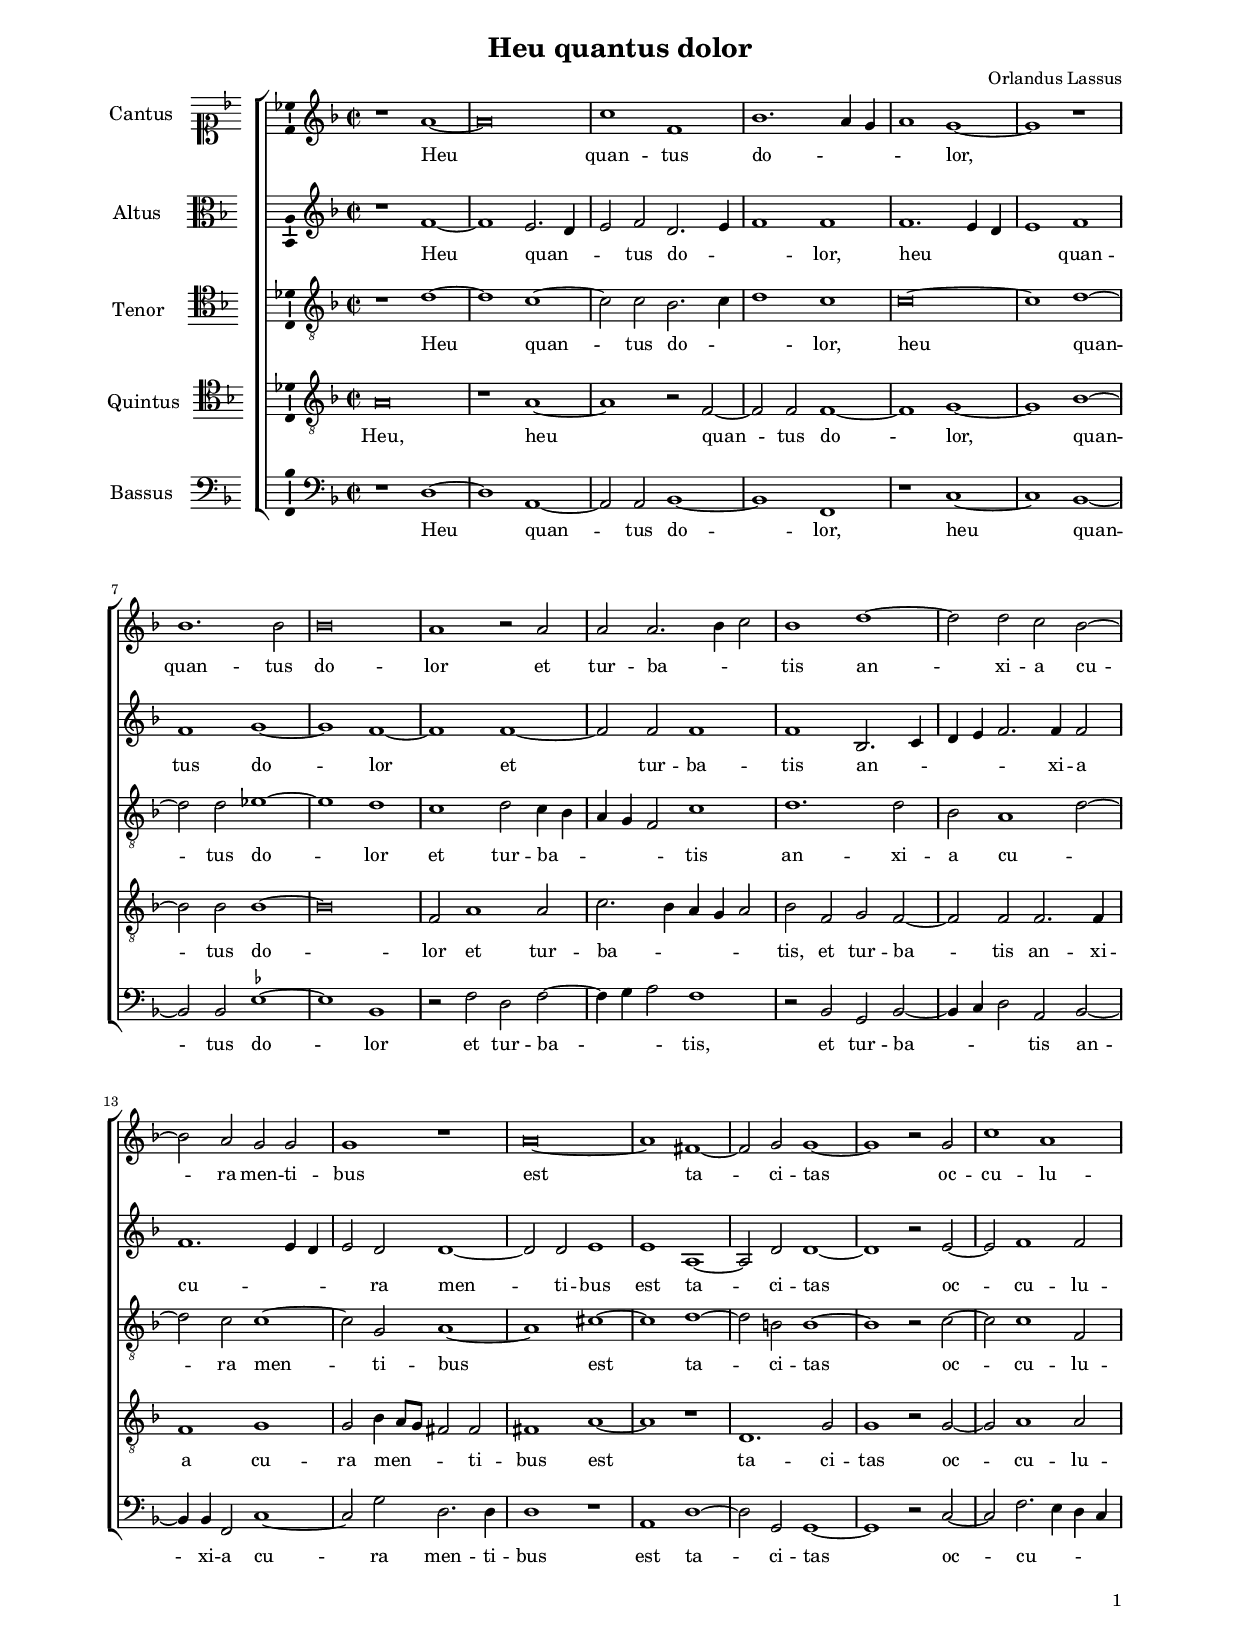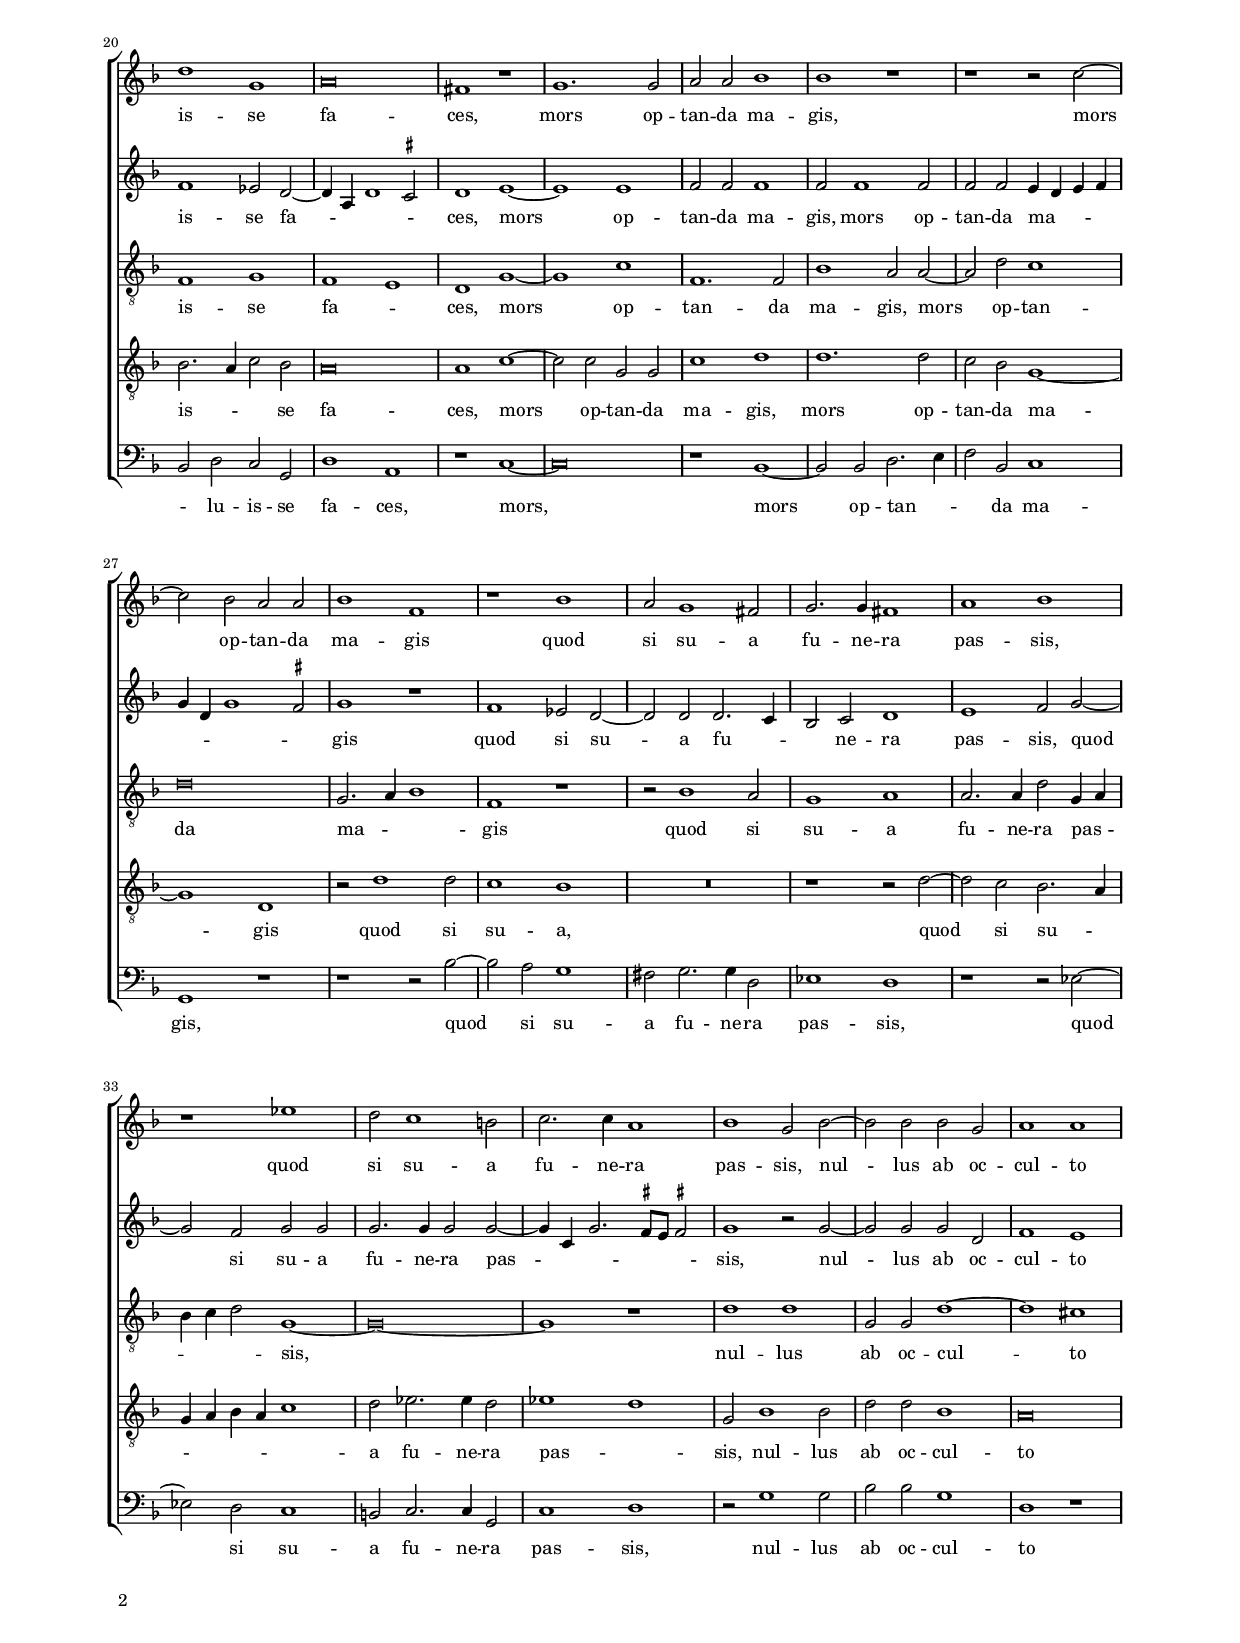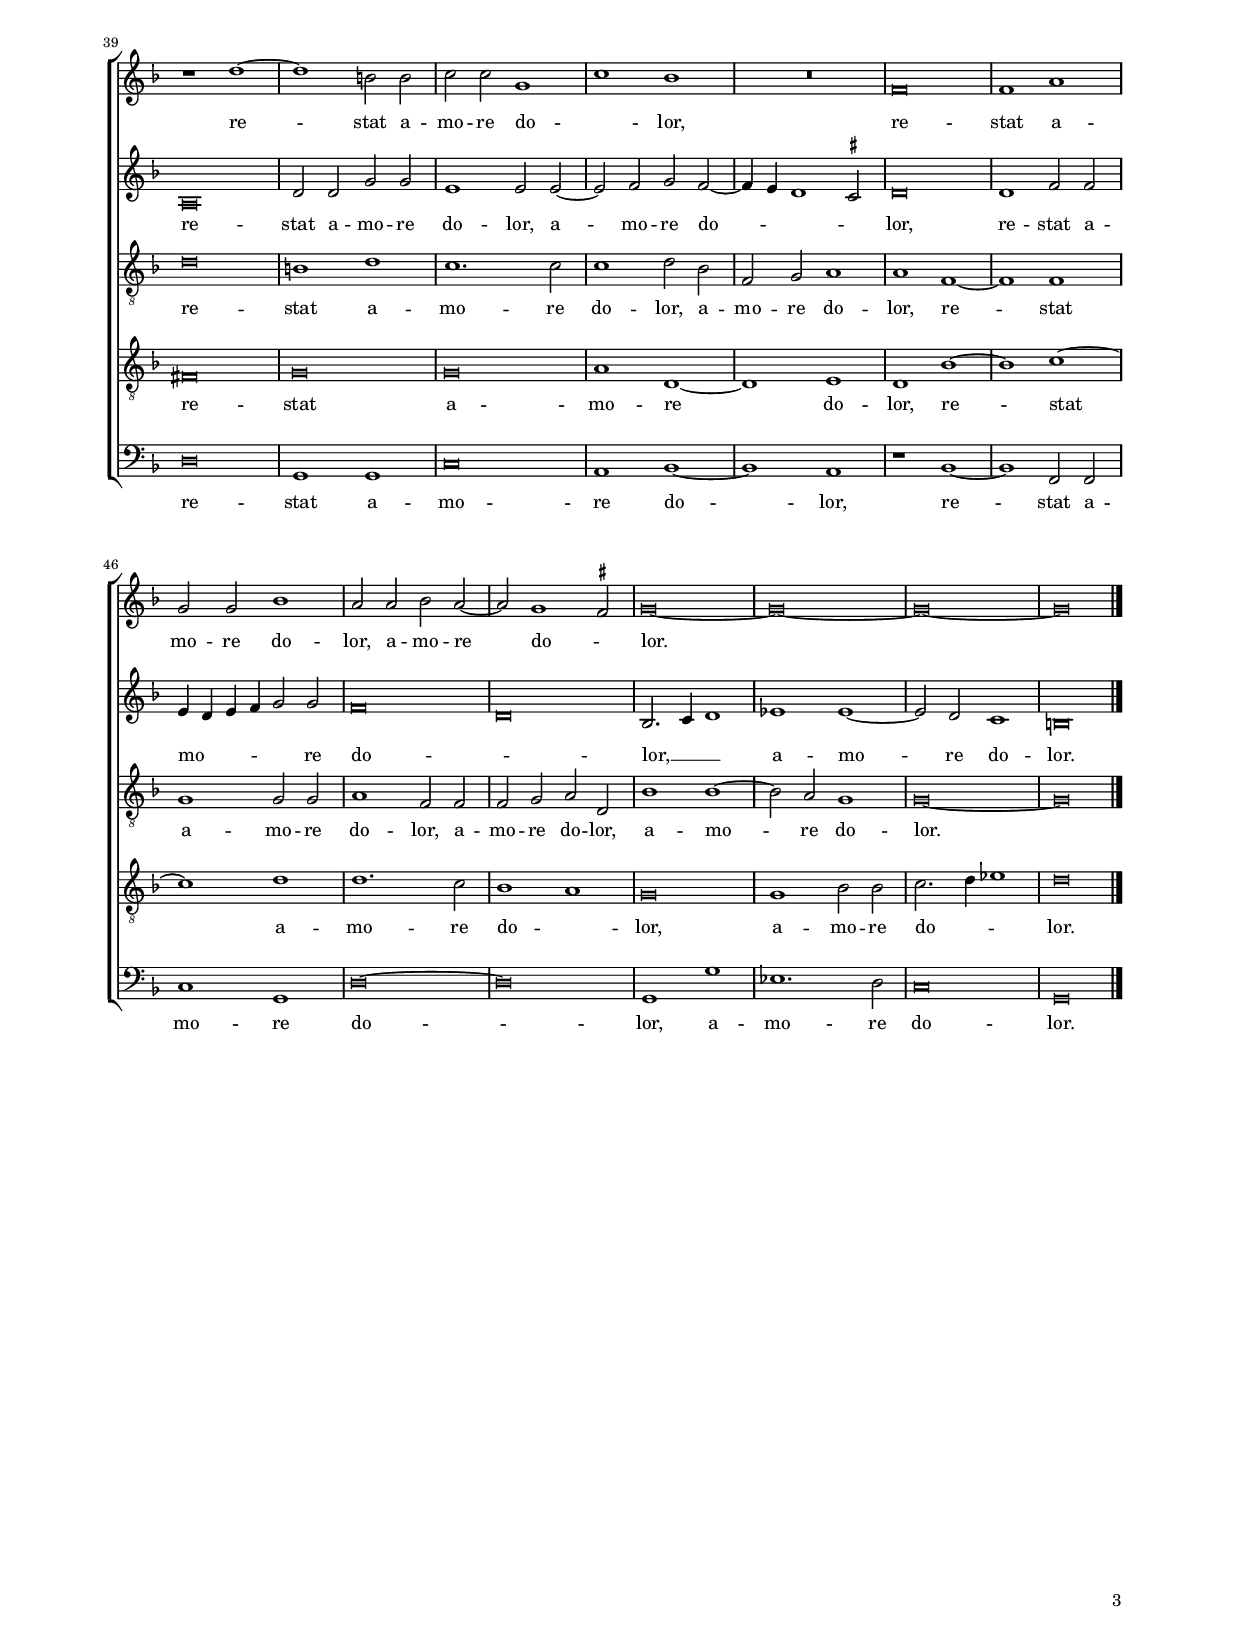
\header
{
  title="Heu quantus dolor"
  composer="Orlandus Lassus"
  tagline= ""
}

\version "2.22.0"
\include "deutsch.ly"
#(set-global-staff-size 15)
#(ly:set-option 'point-and-click #f)


    m = \melisma
    me = \melismaEnd
	
\paper
	{
	top-margin = 1.8 \cm
	bottom-margin = 1.2 \cm
	left-margin = 2 \cm
	right-margin = 2 \cm
	ragged-bottom = ##f
	ragged-last-bottom = ##t
	print-page-number = ##f
	system-system-spacing = #'((basic-distance . 17) (minimum-distance . 14) (padding . 7) (strechability . 150))
    oddFooterMarkup=\markup   \fill-line { "" \fromproperty #'page:page-number-string }
    evenFooterMarkup=\markup  \fill-line { \fromproperty #'page:page-number-string "" }
    last-bottom-spacing = #'((basic-distance . 12) (minimum-distance . 7) (padding . 4))
%	systems-per-page = 3
%   page-count = 3
	}

	
global = {
	\key f \major
	\time 2/2 \set Score.measureLength = #(ly:make-moment 2/1)
	\skip 1*104 \bar "|."
	}

	ficta = { \once \set suggestAccidentals = ##t }
	
	forget = #(define-music-function (music) (ly:music?) #{
		\accidentalStyle forget
		$music
		\accidentalStyle default
		#})



incipitcantus = \markup { \score {
	{
	\set Staff.instrumentName = \markup { \fontsize #1 "Cantus" }
	\key f \major
	\clef soprano
	s4 \bar ""
	}
	\layout  {
	raggedright = ##t
	indent = 1.6 \cm
	line-width = 2.2\cm
	\context { \Staff \remove Time_signature_engraver }
	}} \hspace #1 }
	
      
incipitaltus = \markup { \score {
	{
	\set Staff.instrumentName = \markup { \fontsize #1 "Altus" }
	\key f \major
	\clef alto
	s4 \bar ""
	}
	\layout  {
	raggedright = ##t
	indent = 1.6 \cm
	line-width = 2.2\cm
	\context { \Staff \remove Time_signature_engraver }
	}} \hspace #1 }


incipittenor = \markup { \score {
	{
	\set Staff.instrumentName = \markup { \fontsize #1 "Tenor" }
	\key f \major
	\clef tenor
	s4 \bar ""
	}
	\layout  {
	raggedright = ##t
	indent = 1.6 \cm
	line-width = 2.2\cm
	\context { \Staff \remove Time_signature_engraver }
	}} \hspace #1 }
      
      
incipitquintus = \markup { \score {
	{
	\set Staff.instrumentName = \markup { \fontsize #1 "Quintus" }
	\key f \major
	\clef tenor
	s4 \bar ""
	}
	\layout  {
	raggedright = ##t
	indent = 1.6 \cm
	line-width = 2.2\cm
	\context { \Staff \remove Time_signature_engraver }
	}} \hspace #1 }
      
      
incipitbassus = \markup { \score {
	{
	\set Staff.instrumentName = \markup { \fontsize #1 "Bassus" }
	\key f \major
	\clef bass
	s4 \bar ""
	}
	\layout  {
	raggedright = ##t
	indent = 1.6 \cm
	line-width = 2.2\cm
	\context { \Staff \remove Time_signature_engraver }
	}} \hspace #1 }


cantus =  \relative c''
	{
	r1 a~
	a\breve
	c1 f,
	b1. \m a4 g
%5
	a1 \me g~ |
	g1 r
	b1. b2
	b\breve
	a1 r2 a
%10
	a2 a2. \m b4 c2 \me |
	b1 d~
	d2 d c b~
	b2 a g g
	g1 r
%15
	a\breve~ |
	a1 fis~
	fis2 g g1~
	g1 r2 g
	c1 a
%20
	d1 g, |
	a\breve
	fis1 r
	g1. g2
	a2 a b1
%25
	b1 r |
	r1 r2 c~
	c2 b a a
	b1 f
	r1 b
%30
	a2 g1 fis2 |
	g2. g4 fis1
	a1 b
	r1 es
	d2 c1 h2
%35
	c2. c4 a1 |
	b1 g2 b~
	b2 b b g
	a1 a
	r1 d~
%40
	d1 h2 h |
	c2 c g1 \m
	c1 \me b
	R\breve
	f\breve
%45
	f1 a |
	g2 g b1
	a2 a b a~
	a2 g1 \m \ficta fis2 \me
	g\breve~
%50
	g\breve~ |
	g\breve~
	g\breve |
	}


altus = \relative c'
    {
	r1 f~
	f1 e2. \m d4
	e2 \me f d2. \m e4
	f1 \me f
%5
	f1. \m e4 d |
	e1 \me f
	f1 g~
	g1 f~
	f1 f~
%10
	f2 f f1 |
	f1 b,2. \m c4
	d4 e f2. \me f4 f2
	f1. \m e4 d
	e2 \me d d1~
%15
	d2 d e1 |
	e1 a,~
	a2 d d1~
	d1 r2 e~
	e2 f1 f2
%20
	f1 es2 d~ |
	d4 \m a d1 \ficta cis2 \me
	d1 e~
	e1 e
	f2 f f1
%25
	f2 f1 f2 |
	f2 f e4 \m d e f
	g4 d g1 \ficta fis2 \me
	g1 r
	f1 es2 d~
%30
	d2 d d2. \m c4 |
	b2 \me c d1
	e1 f2 g~
	g2 f g g
	g2. g4 g2 g~
%35
	g4 \m c, g'2. \ficta fis8 e \ficta fis!2 \me |
	g1 r2 g~
	g2 g g d
	f1 e
	a,\breve
%40
	d2 d g g |
	e1 e2 e~
	e2 f g f~
	f4 \m e d1 \ficta cis2 \me
	d\breve
%45
	d1 f2 f |
	e4 \m d e f g2 \me g
	f\breve \m
	d\breve \me
	b2. \m c4 d1 \me
%50
	es1 es~ |
	es2 d c1
	h\breve |
	}


tenor = \relative c'
	{
	r1 d~
	d1 c~
	c2 c b2. \m c4
	d1 \me c
%5
	c\breve~ |
	c1 d~
	d2 d es1~
	es1 d
	c1 d2 c4 \m b
%10
	a4 g f2 \me c'1 |
	d1. d2
	b2 a1 \m d2~
	d2 \me c c1~
	c2 g a1~
%15
	a1 cis~ |
	cis1 d~
	d2 h h1~
	h1 r2 c~
	c2 c1 f,2
%20
	f1 g |
	f1 \m e \me
	d1 g~
	g1 c
	f,1. f2
%25
	b1 a2 a~ |
	a2 d c1
	d\breve
	g,2. \m a4 b1 \me
	f1 r
%30
	r2 b1 a2 |
	g1 a
	a2. a4 d2 g,4 \m a
	b4 c d2 \me g,1~
	g\breve~
%35
	g1 r |
	d'1 d
	g,2 g d'1~
	d1 cis
	d\breve
%40
	h1 d |
	c1. c2
	c1 d2 b
	f2 g a1
	a1 f~
%45
	f1 f |
	g1 g2 g
	a1 f2 f
	f2 g a d,
	b'1 b~
%50
	b2 a g1 |
	g\breve~
	g\breve |
	}

	
quintus = \relative c'
	{
	a\breve
	r1 a~
	a1 r2 f~
	f2 f f1~
%5
	f1 g~ |
	g1 b~
	b2 b b1~
	b\breve
	f2 a1 a2
%10
	c2. \m b4 a g a2 \me |
	b2 f g f~
	f2 f f2. f4
	f1 g
	g2 b4 \m a8 g fis2 \me fis
%15
	fis1 a~ |
	a1 r
	d,1. g2
	g1 r2 g~
	g2 a1 a2
%20
	b2. \m a4 c2 \me b |
	a\breve
	a1 c~
	c2 c g g
	c1 d
%25
	d1. d2 |
	c2 b g1~
	g1 d
	r2 d'1 d2
	c1 b
%30
	R\breve |
	r1 r2 d~
	d2 c b2. \m a4
	g4 a b a c1 \me
	d2 es2. es4 d2
%35
	es1 \m d \me |
	g,2 b1 b2
	d2 d b1
	a\breve
	fis\breve
%40
	g\breve |
	g\breve
	a1 d,~
	d1 e
	d1 b'~
%45
	b1 c~ |
	c1 d
	d1. c2
	b1 \m a \me
	g\breve
%50
	g1 b2 b |
	c2. \m d4 es1 \me
	d\breve |
	}


bassus = \relative c
	{
	r1 d~
	d1 a~
	a2 a b1~
	b1 f
%5
	r1 c'~ |
	c1 b~
	b2 b \ficta es1~
	es1 b
	r2 f' d f~
%10
	f4 \m g a2 \me f1 |
	r2 b, g b~
	b4 \m c d2 \me a b~
	b4 b f2 c'1~
	c2 g' d2. d4
%15
	d1 r |
	a1 d~
	d2 g, g1~
	g1 r2 c~
	c2 f2. \m e4 d c
%20
	b2 \me d c g |
	d'1 a
	r1 c~
	c\breve
	r1 b~
%25
	b2 b d2. \m e4 |
	f2 \me b, c1
	g1 r
	r1 r2 b'~
	b2 a g1
%30
	fis2 g2. g4 d2 |
	es1 d
	r1 r2 es~
	es2 d c1
	h2 c2. c4 g2
%35
	c1 d |
	r2 g1 g2
	b2 b g1
	d1 r
	d\breve
%40
	g,1 g |
	c\breve
	a1 b~
	b1 a
	r1 b~
%45
	b1 f2 f |
	c'1 g
	d'\breve~
	d\breve
	g,1 g'
%50
	es1. d2 |
	c\breve
	g\breve |
	}

lyricscantus = \lyricmode {
	Heu quan -- tus do -- lor,
	quan -- tus do -- lor
	et tur -- ba -- tis an -- xi -- a cu -- ra
	men -- ti -- bus est ta -- ci -- tas
	oc -- cu -- lu -- is -- se fa -- ces,
	mors op -- tan -- da ma -- gis,
	mors op -- tan -- da ma -- gis quod si su -- a fu -- ne -- ra pas -- sis,
	quod si su -- a fu -- ne -- ra pas -- sis,
	nul -- lus ab oc -- cul -- to re -- stat a -- mo -- re do -- lor,
	re -- stat a -- mo -- re do -- lor,
	a -- mo -- re do -- lor.
	}


lyricsaltus = \lyricmode {
	Heu quan -- tus do -- lor,
	heu quan -- tus do -- lor
	et tur -- ba -- tis an -- xi -- a cu -- ra
	men -- ti -- bus est ta -- ci -- tas
	oc -- cu -- lu -- is -- se fa -- ces,
	mors op -- tan -- da ma -- gis,
	mors op -- tan -- da ma -- gis quod si su -- a fu -- ne -- ra pas -- sis,
	quod si su -- a fu -- ne -- ra pas -- sis,
	nul -- lus ab oc -- cul -- to re -- stat a -- mo -- re do -- lor,
	a -- mo -- re do -- lor,
	re -- stat a -- mo -- re do -- lor, __
	a -- mo -- re do -- lor.
	}


lyricstenor = \lyricmode {
	Heu quan -- tus do -- lor,
	heu quan -- tus do -- lor
	et tur -- ba -- tis an -- xi -- a cu -- ra
	men -- ti -- bus est ta -- ci -- tas
	oc -- cu -- lu -- is -- se fa -- ces,
	mors op -- tan -- da ma -- gis,
	mors op -- tan -- da ma -- gis quod si su -- a fu -- ne -- ra pas -- sis,
	nul -- lus ab oc -- cul -- to re -- stat a -- mo -- re do -- lor,
	a -- mo -- re do -- lor,
	re -- stat a -- mo -- re do -- lor,
	a -- mo -- re do -- lor,
	a -- mo -- re do -- lor.
	}


lyricsquintus = \lyricmode {
	Heu, heu quan -- tus do -- lor,
	quan -- tus do -- lor
	et tur -- ba -- tis,
	et tur -- ba -- tis an -- xi -- a cu -- ra
	men -- ti -- bus est ta -- ci -- tas
	oc -- cu -- lu -- is -- se fa -- ces,
	mors op -- tan -- da ma -- gis,
	mors op -- tan -- da ma -- gis quod si su -- a,
	quod si su -- a fu -- ne -- ra pas -- sis,
	nul -- lus ab oc -- cul -- to re -- stat a -- mo -- re do -- lor,
	re -- stat a -- mo -- re do -- lor,
	a -- mo -- re do -- lor.
	}
	
	
lyricsbassus = \lyricmode {
	Heu quan -- tus do -- lor,
	heu quan -- tus do -- lor
	et tur -- ba -- tis,
	et tur -- ba -- tis an -- xi -- a cu -- ra
	men -- ti -- bus est ta -- ci -- tas
	oc -- cu -- lu -- is -- se fa -- ces,
	mors,
	mors op -- tan -- da ma -- gis,
	quod si su -- a fu -- ne -- ra pas -- sis,
	quod si su -- a fu -- ne -- ra pas -- sis,
	nul -- lus ab oc -- cul -- to re -- stat a -- mo -- re do -- lor,
	re -- stat a -- mo -- re do -- lor,
	a -- mo -- re do -- lor.
	}
	

\score
{  
	\new ChoirStaff \with { \override StaffGrouper.staff-staff-spacing.basic-distance = #12 }
	<<
	
	\new Staff << \global
	\new Voice="v1" {
		\set Staff.instrumentName=\incipitcantus
		\set Staff.midiInstrument = "reed organ"
		\clef violin
		\cantus }
	\new Lyrics \lyricsto "v1" {\lyricscantus }
	>>

	
	\new Staff << \global
	\new Voice="v2" {
		\set Staff.instrumentName=\incipitaltus
		\set Staff.midiInstrument = "reed organ"
		\clef violin 
		\altus}
	\new Lyrics \lyricsto "v2" {\lyricsaltus }
	>>

	
	\new Staff << \global
	\new Voice="v3" {
		\set Staff.instrumentName=\incipittenor
		\set Staff.midiInstrument = "reed organ"
		\clef "G_8"
		\tenor }
	\new Lyrics \lyricsto "v3" {\lyricstenor }
	>>
	
	
	\new Staff << \global
	\new Voice="v5" {
		\set Staff.instrumentName=\incipitquintus
		\set Staff.midiInstrument = "reed organ"
		\clef "G_8"
		\quintus}
	\new Lyrics \lyricsto "v5" {\lyricsquintus }
	>>
	
	
	\new Staff << \global
	\new Voice="v4" {
		\set Staff.instrumentName=\incipitbassus
		\set Staff.midiInstrument = "reed organ"
		\clef bass 
		\bassus }
	\new Lyrics \lyricsto "v4" {\lyricsbassus}
	>>
	
	>>
		
	\layout
	{
	indent = 2.5\cm
	\context { \Lyrics \override VerticalAxisGroup.nonstaff-relatedstaff-spacing.padding = #1.4 }
%	\context { \Lyrics \override LyricText.font-size = #1 }
	\context { \Staff \override TimeSignature.break-visibility = #end-of-line-invisible }
	\context { \Staff \consists "Ambitus_engraver" }
%   \context { \Staff \consists "Custos_engraver" }
%   \context { \Staff \override Custos.style = #'mensural }
%	\context { \Voice \override Slur.transparent = ##t }
	\context { \Score \override BarNumber.padding = #2 }
	\context { \Voice \override NoteHead.style = #'baroque }
	}
	
\midi
	{
    	\tempo 2 = 90
	}
	
}


% EOF
